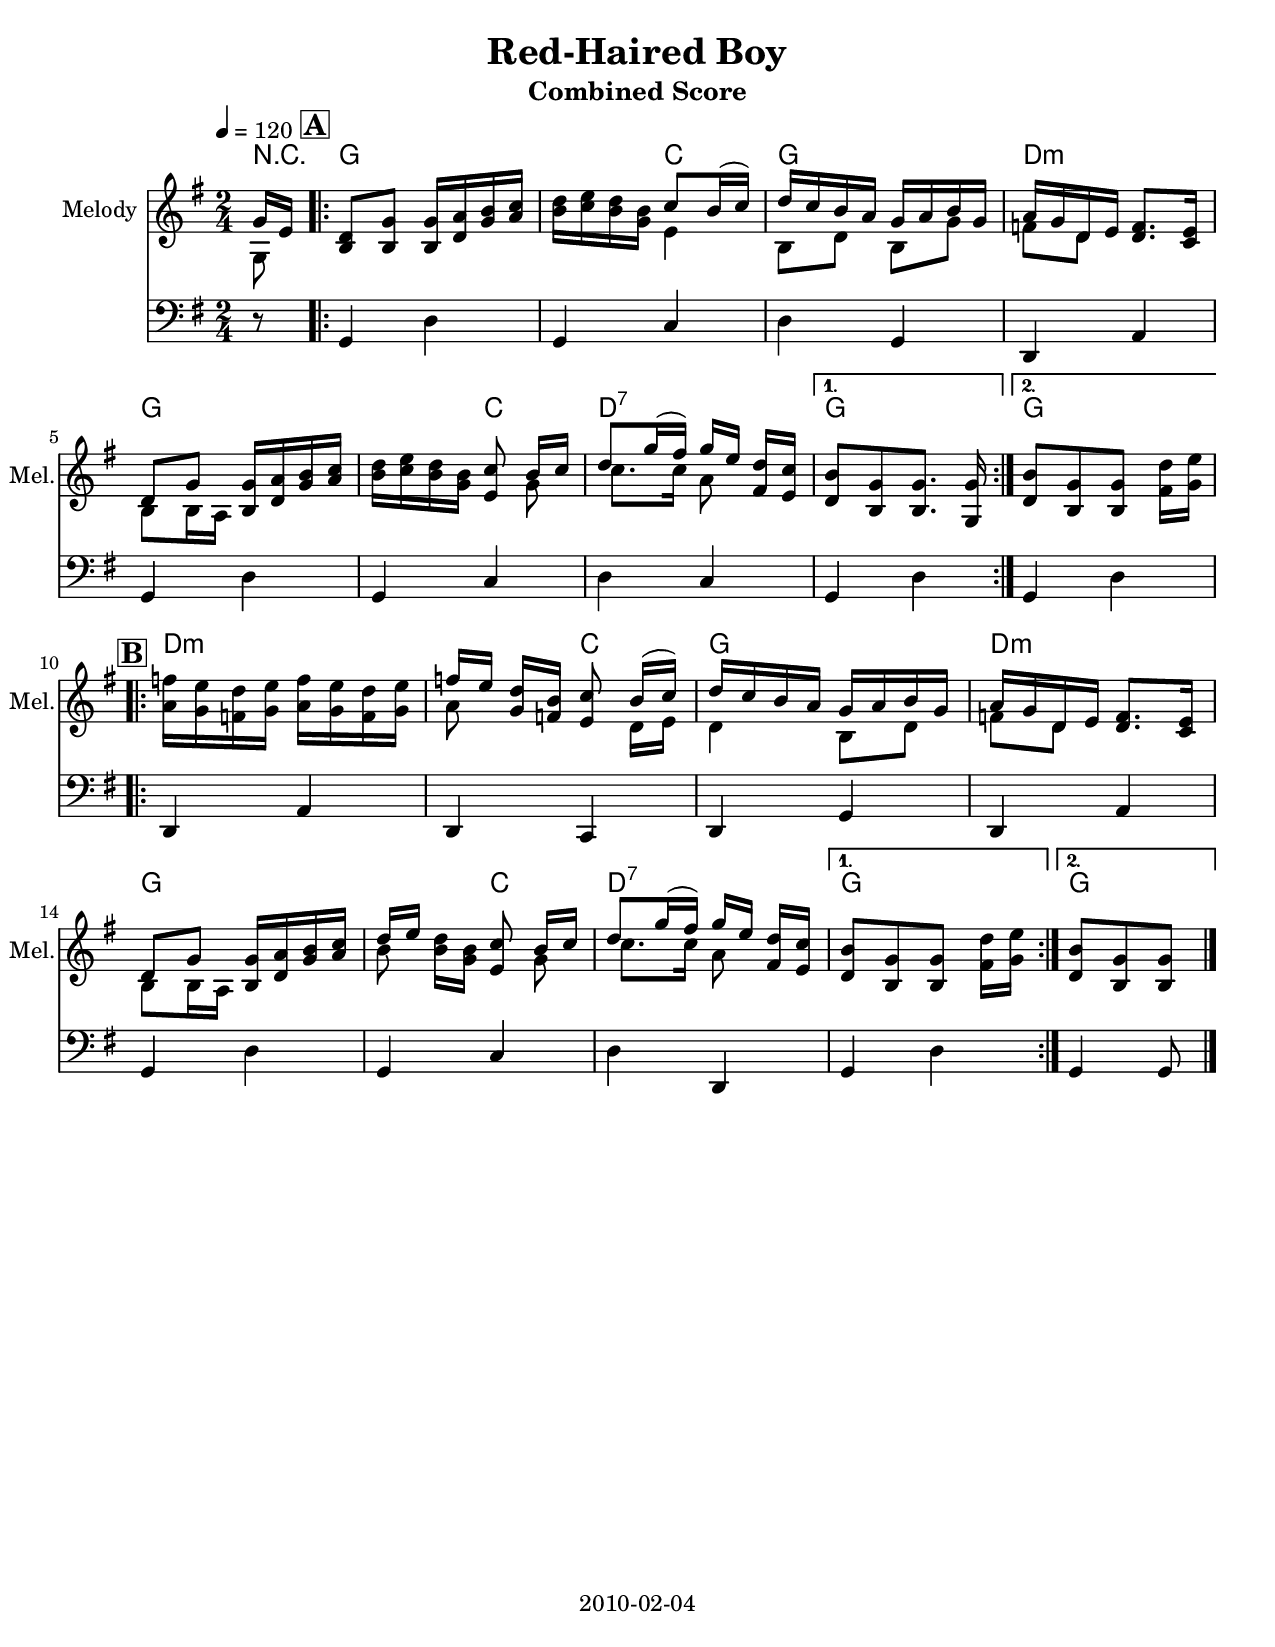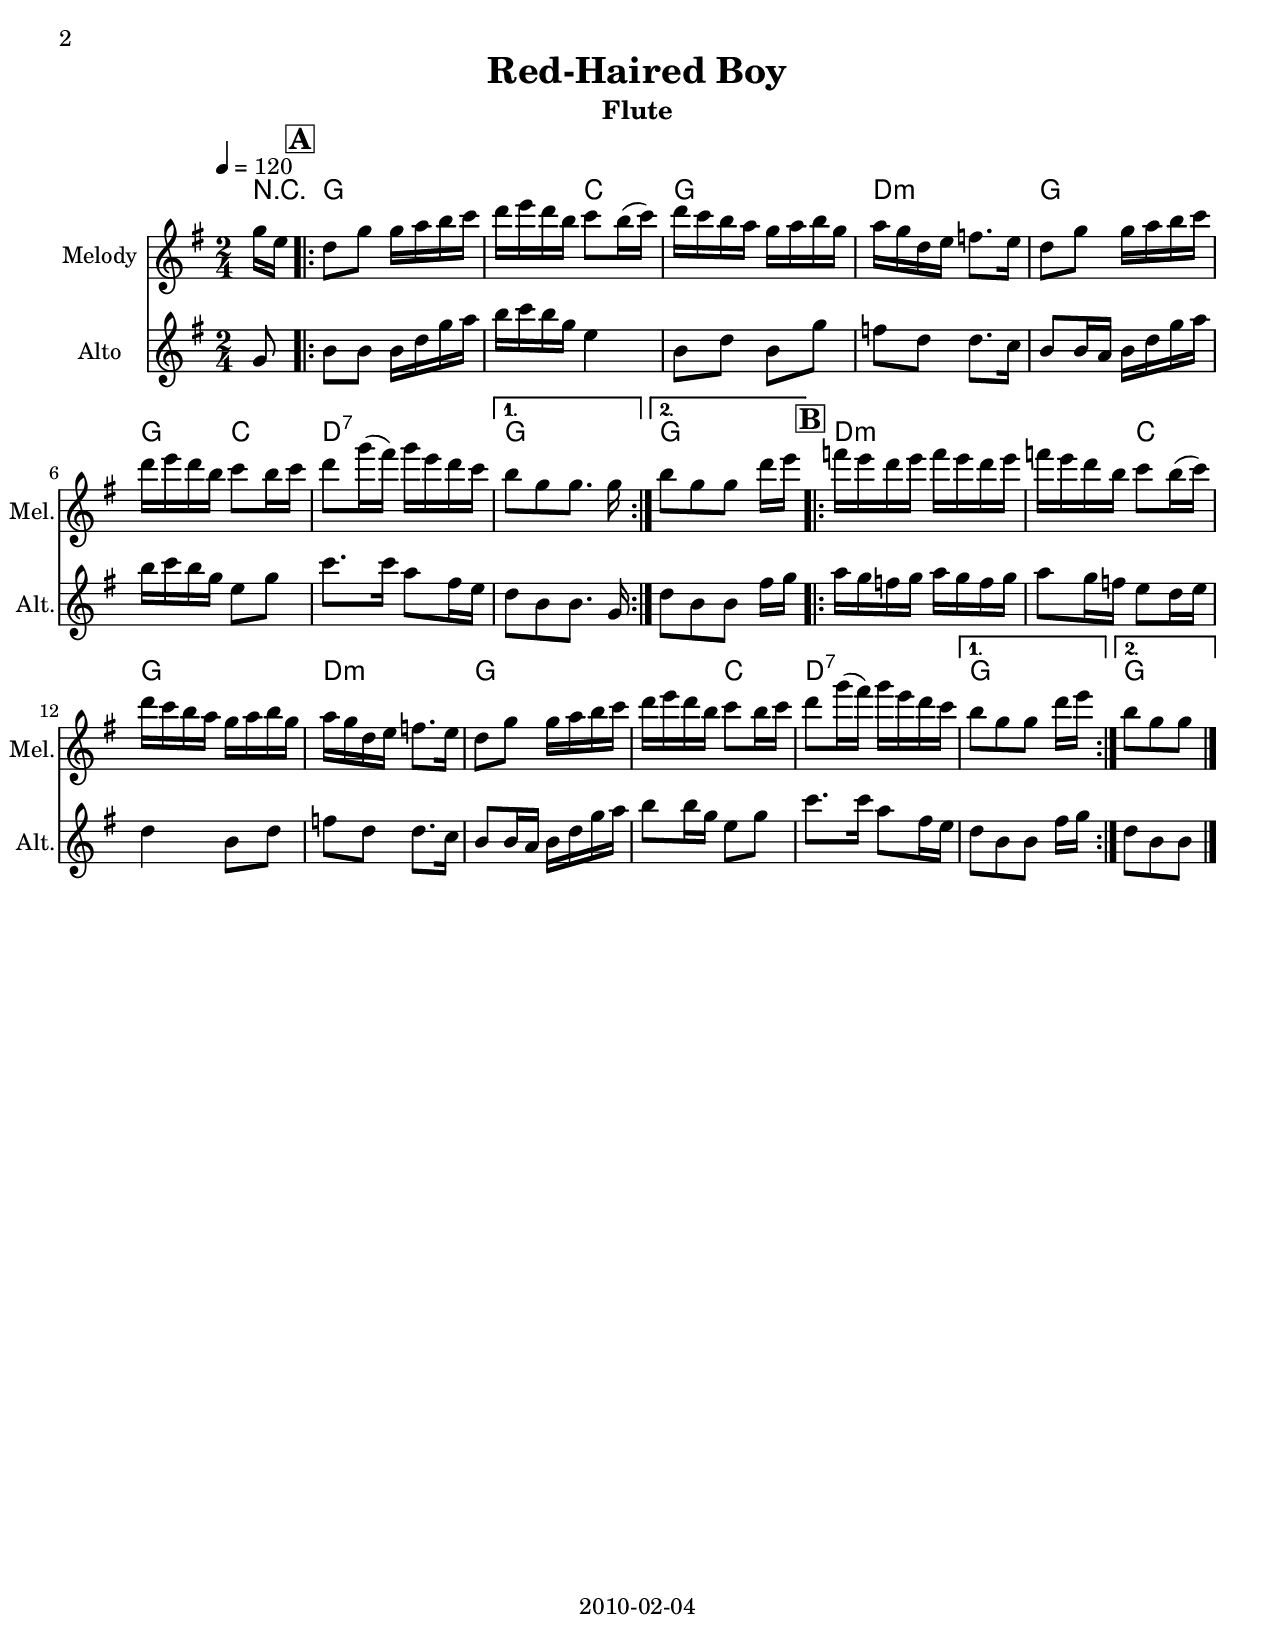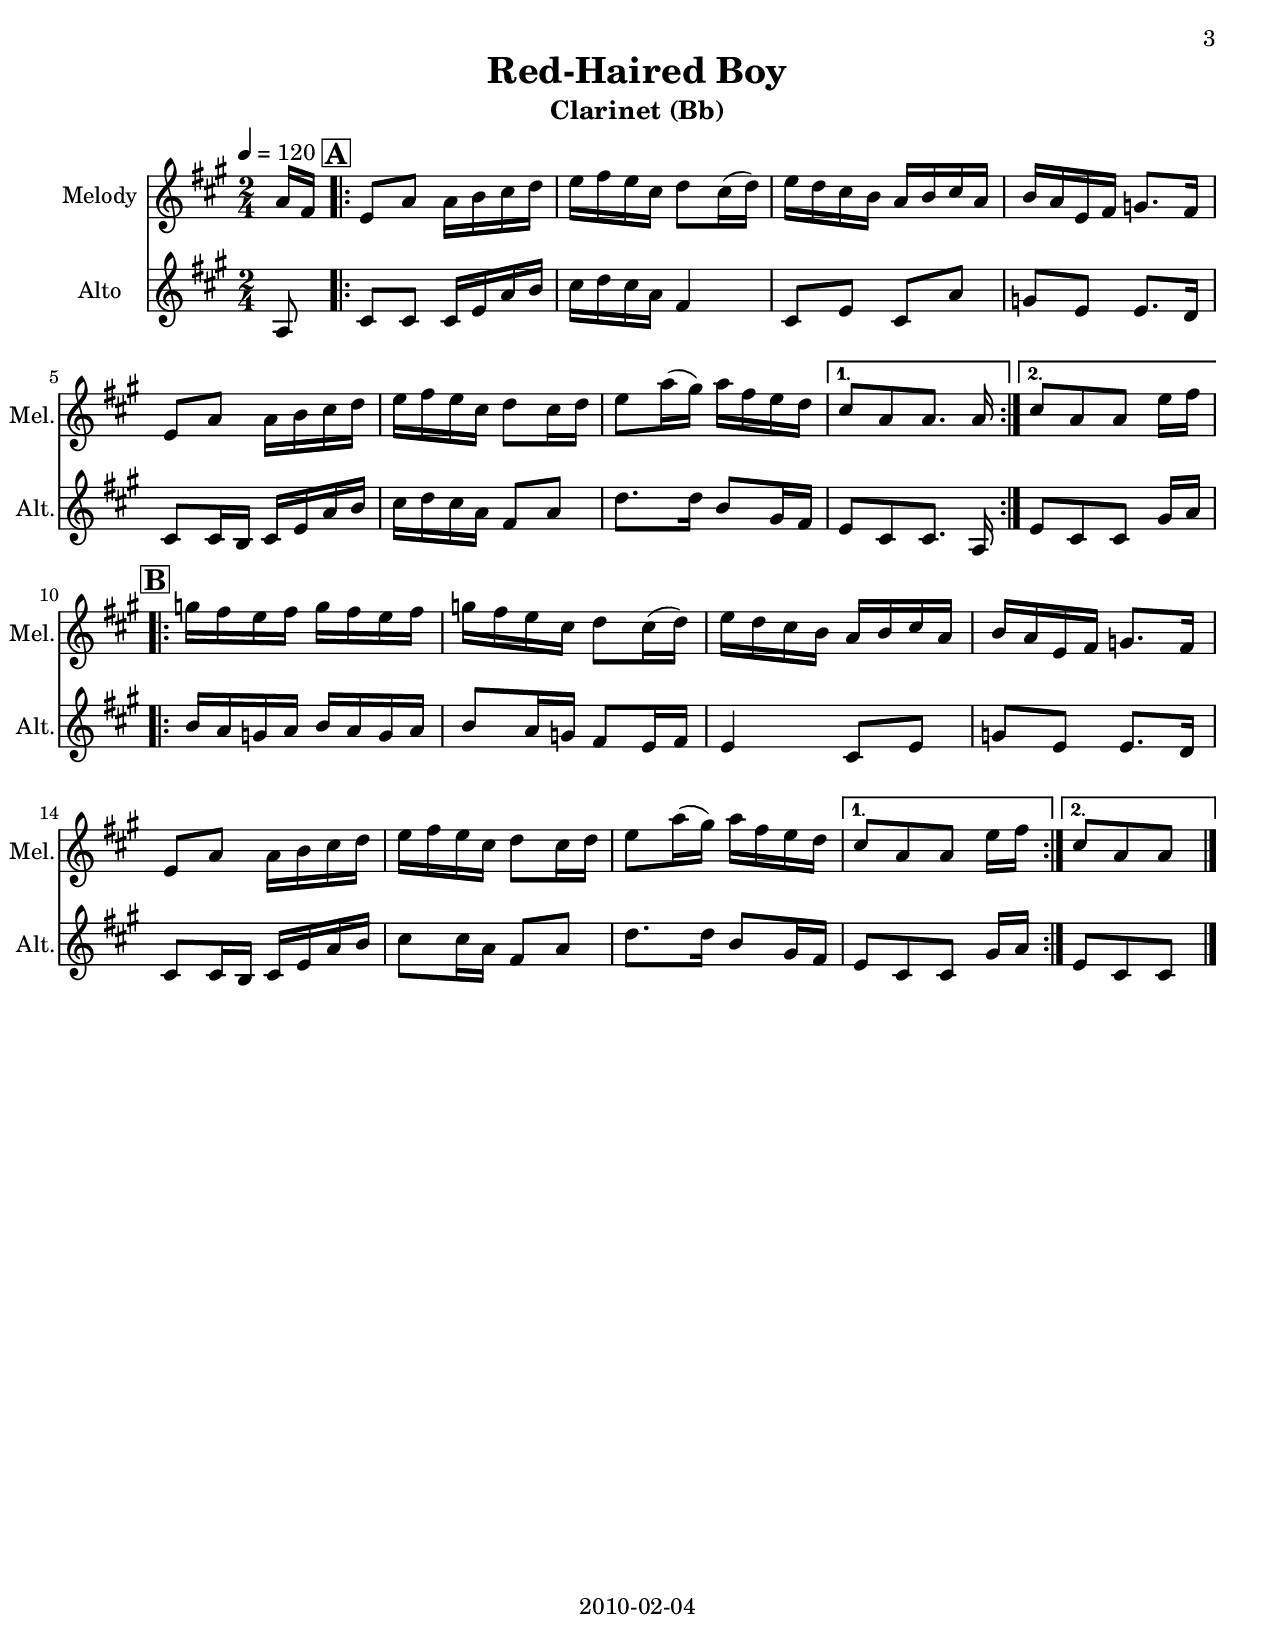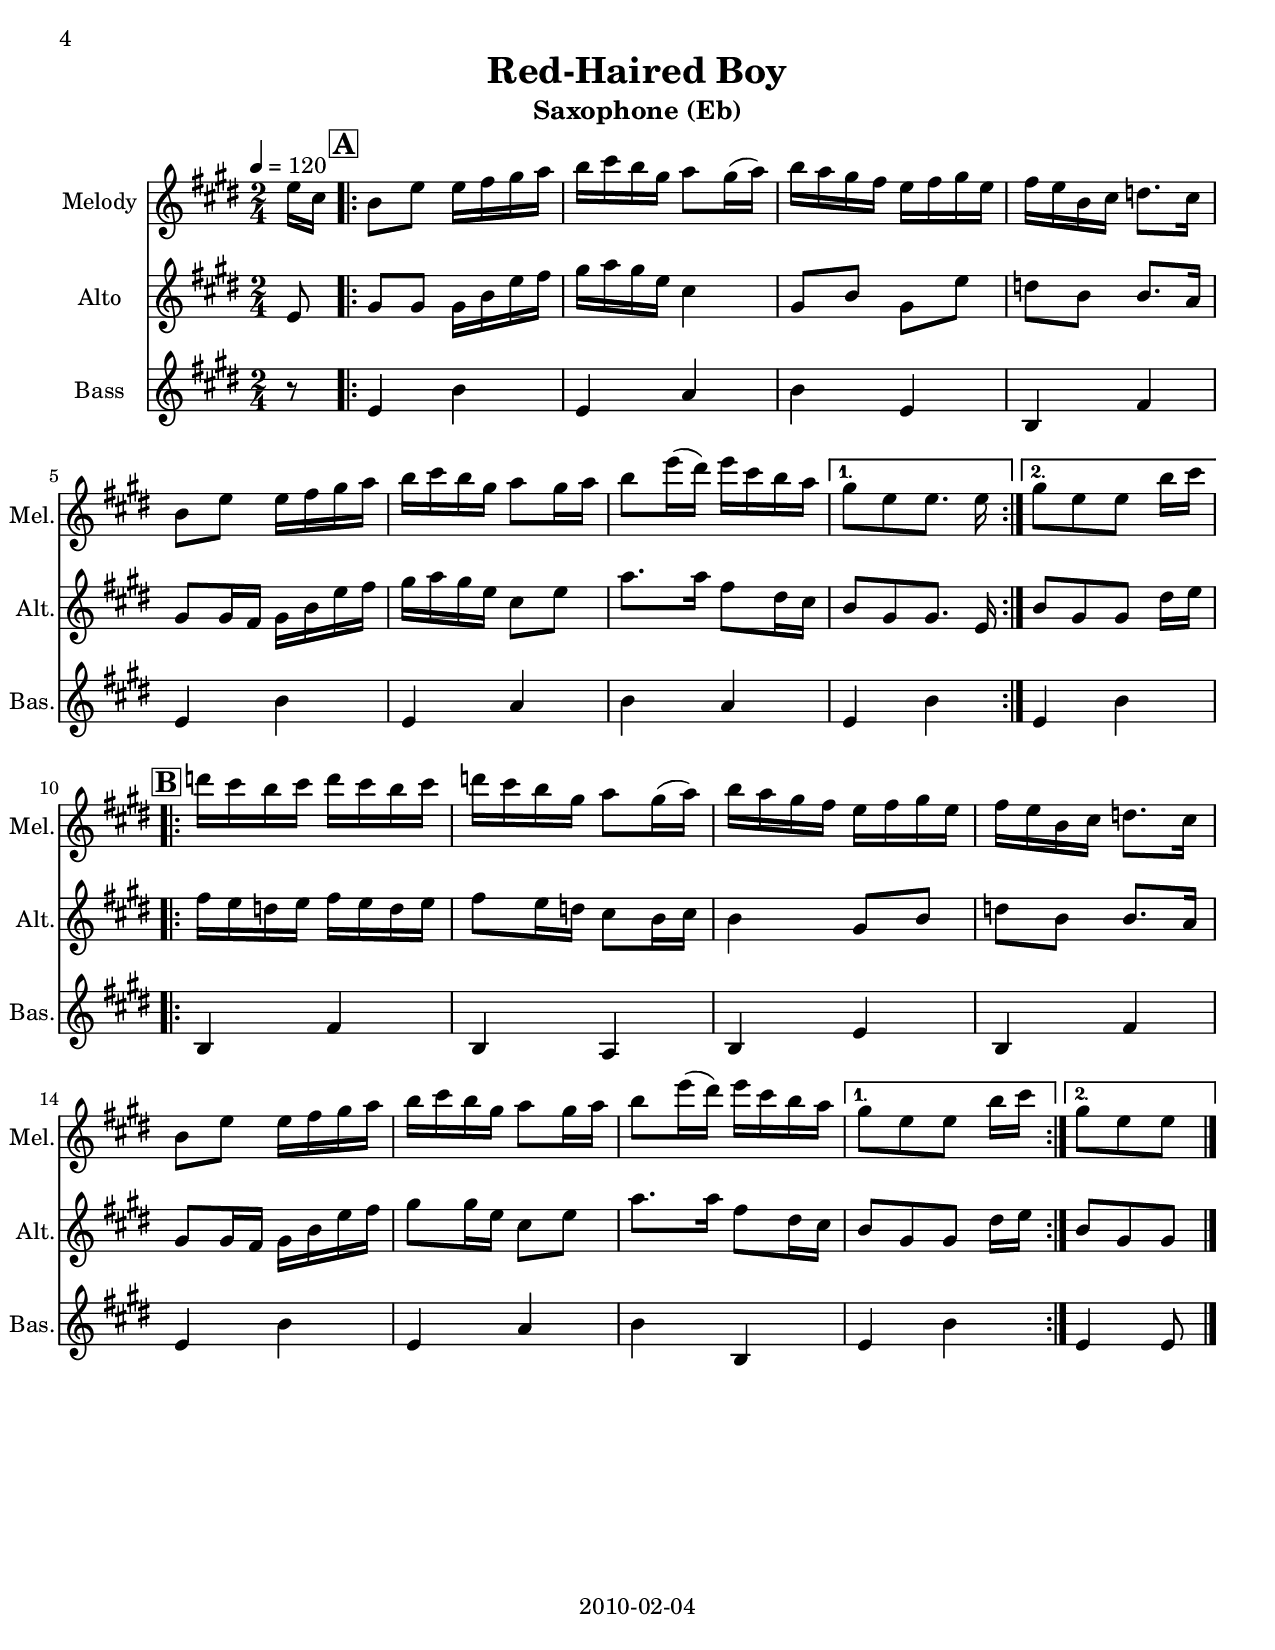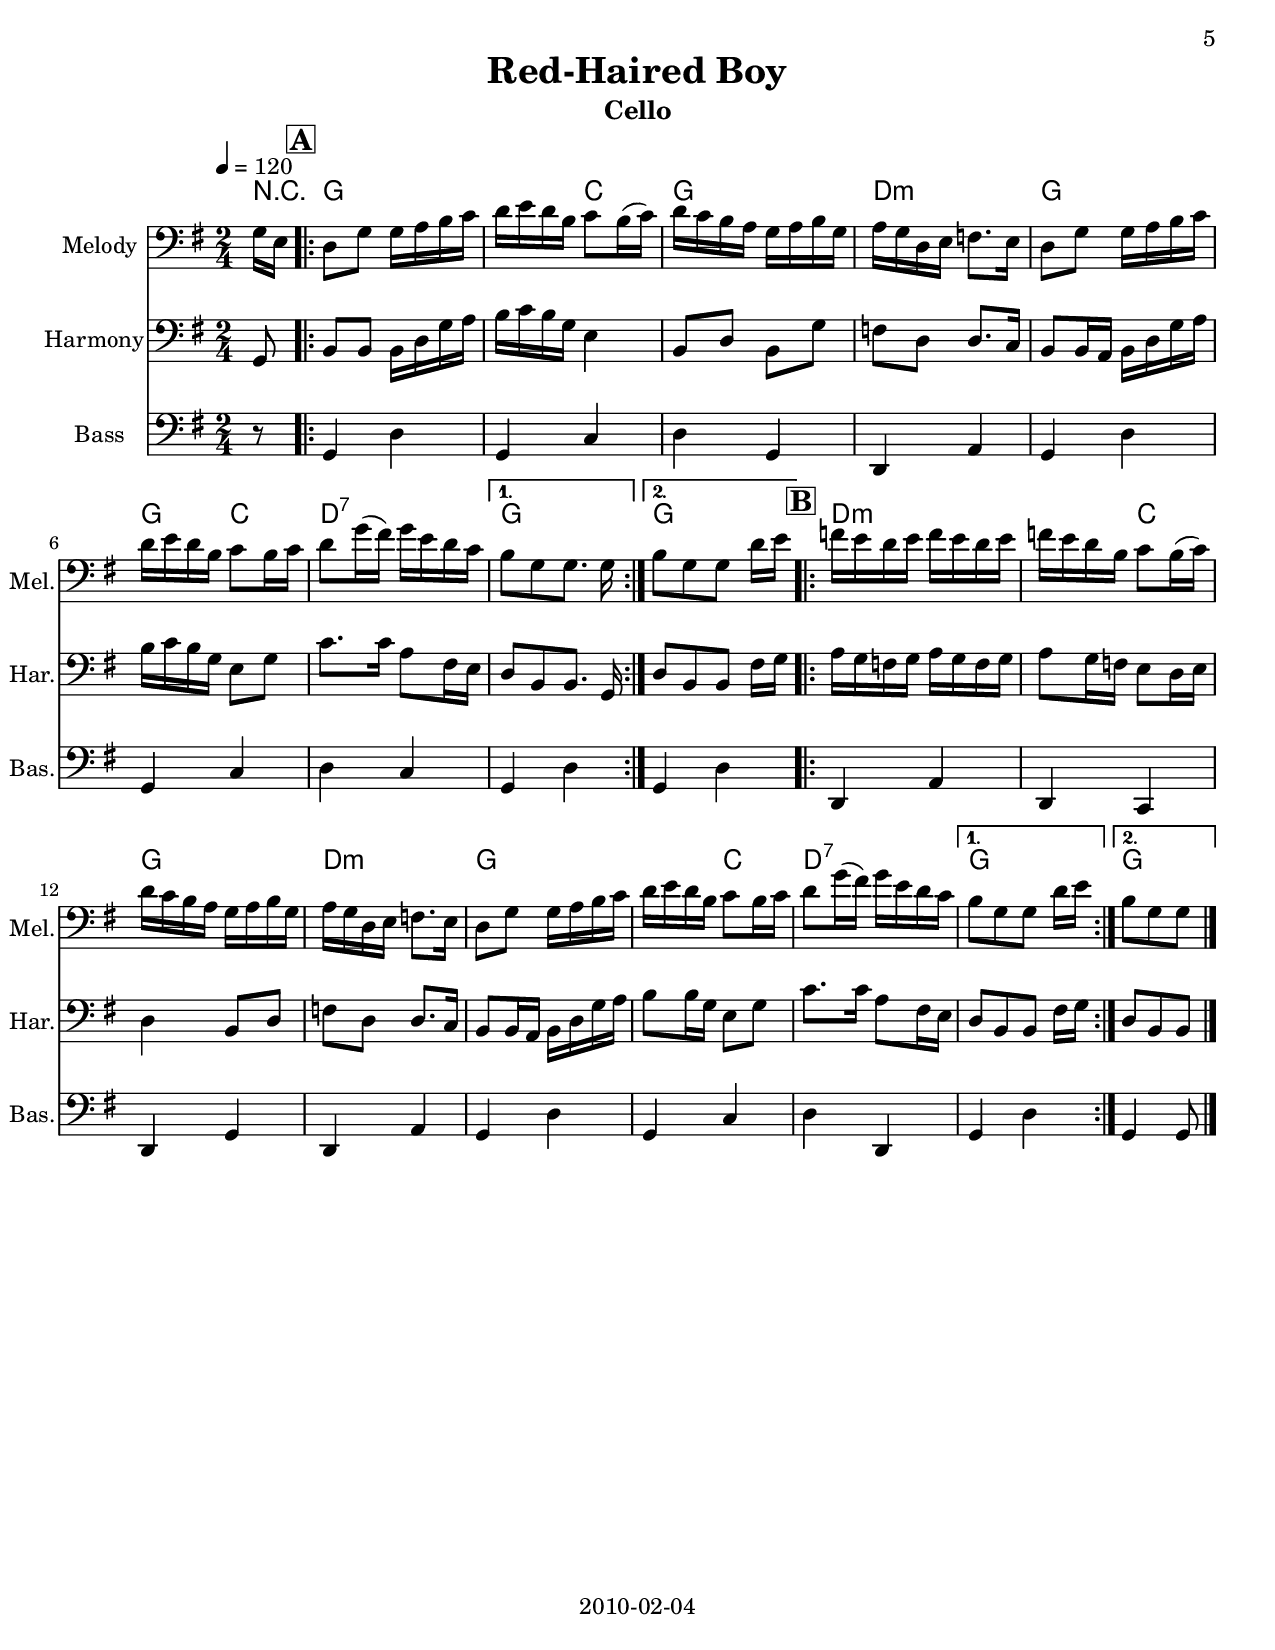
\version "2.12.0"
\header {
  title = "Red-Haired Boy"
  piece = "Traditional"
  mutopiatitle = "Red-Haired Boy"
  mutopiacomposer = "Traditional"
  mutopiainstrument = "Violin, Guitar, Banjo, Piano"
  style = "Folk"
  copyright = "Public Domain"
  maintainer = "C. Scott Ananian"
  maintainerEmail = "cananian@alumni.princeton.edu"
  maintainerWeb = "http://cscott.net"
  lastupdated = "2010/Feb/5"
  meter = 120
}
#(set-default-paper-size "letter")

\paper {
  scoreTitleMarkup = \bookTitleMarkup
  bookTitleMarkup = \markup {}
  ragged-bottom = ##t
  oddFooterMarkup = \markup { \fill-line { 2010-02-04 } }
}

linebreaks = {
  \time 2/4
  \partial 8
  s8 |
  \repeat volta 2 {
    s2 \noBreak | s2 \noBreak | s2 \noBreak | s2 \break |
    s2 \noBreak | s2 \noBreak | s2 \noBreak |
  }
  \alternative {
    { s2 \noBreak | }
    { s2 \break | }
  }

  \repeat volta 2 {
    s2 \noBreak | s2 \noBreak | s2 \noBreak | s2 \break |
    s2 \noBreak | s2 \noBreak | s2 \noBreak |
  }
  \alternative {
    { s2 \noBreak | }
    { s4 s8 }
  }
}

melody = \transpose a g \relative a' {
  \set Score.markFormatter = #format-mark-box-letters
  \time 2/4
  \tempo 4=120

  \key a \major

  \partial 8
  a='16 fis |
  \mark\default % A part
  \repeat volta 2 {
    e='8 a a16 b cis d |
    e=''16 fis e cis d8 cis16( d) |
    e=''16 d cis b a b cis a |
    b='16 a e fis g8. fis16 |

    e='8[ a] a16 b cis d |
    e=''16 fis e cis d8 cis16 d |
    e=''8 a16( gis) a fis e d |
  }
  \alternative {
    { cis=''8[ a a8.] a16 | }
    { cis=''8[ a a] e'=''16 fis | }
  }

  \mark\default % B part
  \repeat volta 2 {
    g=''16 fis e fis g fis e fis |
    g=''16 fis e cis d8 cis16( d) |
    e=''16 d cis b a b cis a |
    b='16 a e fis g8. fis16 |

    e='8[ a] a16 b cis d |
    e=''16 fis e cis d8 cis16 d |
    e=''8 a16( gis) a fis e d |
  }
  \alternative {
    { cis=''8[ a a] e'=''16 fis | }
    { cis=''8[ a a] }
  }
  \bar "|."
}

alto = \transpose a g \relative a {
  \time 2/4
  \tempo 4=120

  \key a \major

  \partial 8
  a=8 |
  \mark\default % A part
  \repeat volta 2 {
    cis='8 cis cis16 e a b |
    cis=''16 d cis a fis4 |
    cis='8 e cis a' |
    g='8 e e8. d16 |

    cis='8 cis16 b cis16 e a b |
    cis=''16 d cis a fis8 a |
    d=''8. d16 b8 gis16 fis |
  }
  \alternative {
    { e='8[ cis cis8.] a16 | }
    { e'='8[ cis cis] gis'16 a | }
  }

  \mark\default % B part
  \repeat volta 2 {
    b='16 a g a b a g a |
    b='8 a16 g fis8 e16 fis |
    e='4 cis8 e |
    g='8 e e8. d16 |

    cis='8 cis16 b cis16 e a b |
    cis=''8 cis16 a fis8 a |
    d=''8. d16 b8 gis16 fis |
  }
  \alternative {
    { e='8[ cis cis] gis'16 a | }
    { e='8[ cis cis] }
  }
  \bar "|."
}

% Alternate melody; for reference only (not printed).
melodyB = \transpose a g \relative a' {
  \set Score.markFormatter = #format-mark-box-letters
  \time 2/4
  \tempo 4=120

  \key a \major

  \partial 8
  a='16 fis |
  \mark\default % A part
  \repeat volta 2 {
    e='8 a a16 b cis d |
    e=''16 fis e cis d8 cis16( d) |
    e=''16 d cis b a b cis a |
    b='16 g e fis g8. fis16 |

    e='8 a a16 b cis d |
    e=''16 fis e cis d8 cis16 d |
    e=''8 a16( gis) a fis e d |
  }
  \alternative {
    { cis=''8[ a a8.] fis16 | }
    { cis'=''8[ a a] e'=''16 fis | }
  }

  \mark\default % B part
  \repeat volta 2 {
    g=''16 fis e fis g fis e fis |
    g=''16 fis e cis d8 cis16( d) |
    e=''16 d cis b a b cis a |
    b='16 a e fis g8. fis16 |

    e='8 a a16 b cis d |
    e=''16 fis e cis d8 cis16( d) |
    e=''8 a16( gis) a fis e d |
  }
  \alternative {
    { cis=''8[ a a] e'=''16 fis | }
    { cis=''8[ a a] }
  }
  \bar "|."
}

bass = \transpose a g \relative c, {
  \time 2/4
  \tempo 4=120

  \key a \major

  \partial 8
  r8 |
  \repeat volta 2 {
    a=,,4 e' | a, d | e a, | e b' | a e' | a, d | e d |
  }
  \alternative {
    { a=,,4 e' }
    { a,=,,4 e' }
  }

  \repeat volta 2 {
    e,=,,4 b' | e, d | e a | e b' | a=,, e' | a, d | e e, |
  }
  \alternative {
    { a=,,4 e' }
    { a,=,,4 a8 }
  }
  \bar "|."
}

harmonies = \transpose a g \chordmode {
  \set Score.markFormatter = #format-mark-box-letters
  \time 2/4

  \partial 8
  r8 |
  \repeat volta 2 {
    a4 a | a d | a a | e:m e:m | a a | a d | e:7 e:7 |
  }
  \alternative {
    { a4 a }
    { \set chordChanges = ##f a4
      \set chordChanges = ##t a }
  }

  \repeat volta 2 {
    e4:m e:m | e:m d | a a | e:m e:m | a a | a d | e:7 e:7 |
  }
  \alternative {
    { a4 a }
    { \set chordChanges = ##f a4
      \set chordChanges = ##t a8 }
  }
  \bar "|."
}

% combined score
\score {
  <<
    \context ChordNames {
         \set chordChanges = ##t
         << \harmonies \linebreaks >>
    }
    %\new Staff <<
    %  \set Staff.instrumentName = "Melody 2"
    %  \set Staff.shortInstrumentName = "Mel.2"
    %  \set Staff.printPartCombineTexts = ##f
    %  \melodyB
    %>>
    \new Staff <<
      \set Staff.instrumentName = "Melody"
      \set Staff.shortInstrumentName = "Mel."
      \set Staff.printPartCombineTexts = ##f
      \partcombine \melody \alto
    >>
    \new Staff <<
      \clef bass
      \transpose c c' \bass
    >>
  >>
  \layout { }
  \header {
    instrument = "Combined Score"
  }
}
				
% flute score
\score {
  <<
    \context ChordNames {
         \set chordChanges = ##t
         \harmonies
    }
    \context Staff = fluteA {
      \set Staff.instrumentName = "Melody"
      \set Staff.shortInstrumentName = "Mel."
      \transpose c c' \melody
    }
    \context Staff = fluteB {
      \set Staff.instrumentName = "Alto"
      \set Staff.shortInstrumentName = "Alt."
      \transpose c c' \alto
    }
  >>
  \header {
    instrument = "Flute"
    breakbefore=##t
  }
}

% clarinet score (transposed to Bb)
\score {
  <<
    \context Staff = clarinetA {
      \set Staff.instrumentName = "Melody"
      \set Staff.shortInstrumentName = "Mel."
      \transpose bes c' { \melody }
    }
    \context Staff = clarinetB {
      \set Staff.instrumentName = "Alto"
      \set Staff.shortInstrumentName = "Alt."
      \transpose bes c' { \alto }

    }
  >>
  \header {
    instrument = "Clarinet (Bb)"
    breakbefore=##t
  }
}

% saxophone score (transposed to Bb)
\score {
  <<
    \context Staff = saxophoneA {
      \set Staff.instrumentName = "Melody"
      \set Staff.shortInstrumentName = "Mel."
      \transpose ees c' { \melody }
    }
    \context Staff = saxophoneB {
      \set Staff.instrumentName = "Alto"
      \set Staff.shortInstrumentName = "Alt."
      \transpose ees c' { \alto }
    }
    \context Staff = saxophoneC {
      \set Staff.instrumentName = "Bass"
      \set Staff.shortInstrumentName = "Bas."
      \transpose ees c''' \bass
    }
  >>
  \header {
    instrument = "Saxophone (Eb)"
    breakbefore=##t
  }
}

% cello score (octave-shifted)
\score {
  <<
    \context ChordNames {
         \set chordChanges = ##t
         \harmonies
    }
    \context Staff = celloA {
      \set Staff.instrumentName = "Melody"
      \set Staff.shortInstrumentName = "Mel."
      \transpose c c, << \clef bass \melody >> % 2 octaves down
    }
    \context Staff = celloB {
      \set Staff.instrumentName = "Harmony"
      \set Staff.shortInstrumentName = "Har."
      \transpose c c, << \clef bass \alto >> % 2 octaves down
    }
    \context Staff = celloC {
      \set Staff.instrumentName = "Bass"
      \set Staff.shortInstrumentName = "Bas."
      \transpose c c' << \clef bass \bass >> % 1 octave up
    }
  >>
  \header {
    instrument = "Cello"
    breakbefore=##t
  }
}


% midi score.
\score {
  \unfoldRepeats
  \context PianoStaff <<
    \context Staff=melody <<
       \set Staff.midiInstrument = "fiddle"
       r1\pp \melody
     >>
    \context Staff=alto <<
       \set Staff.midiInstrument = "fiddle"
       r1\pp \alto
     >>
    \context Staff=bass <<
      \set Staff.midiInstrument = "acoustic bass"
      r1\ff
      \bass
    >>
%{
    \context Staff=chords <<
      \set Staff.midiInstrument = "pizzicato strings"
      r1\pp
      \harmonies
    >>
%}
  >>

  \midi {
    \context {
      \Score
      tempoWholesPerMinute = #(ly:make-moment 120 4)
      }
    }
}
